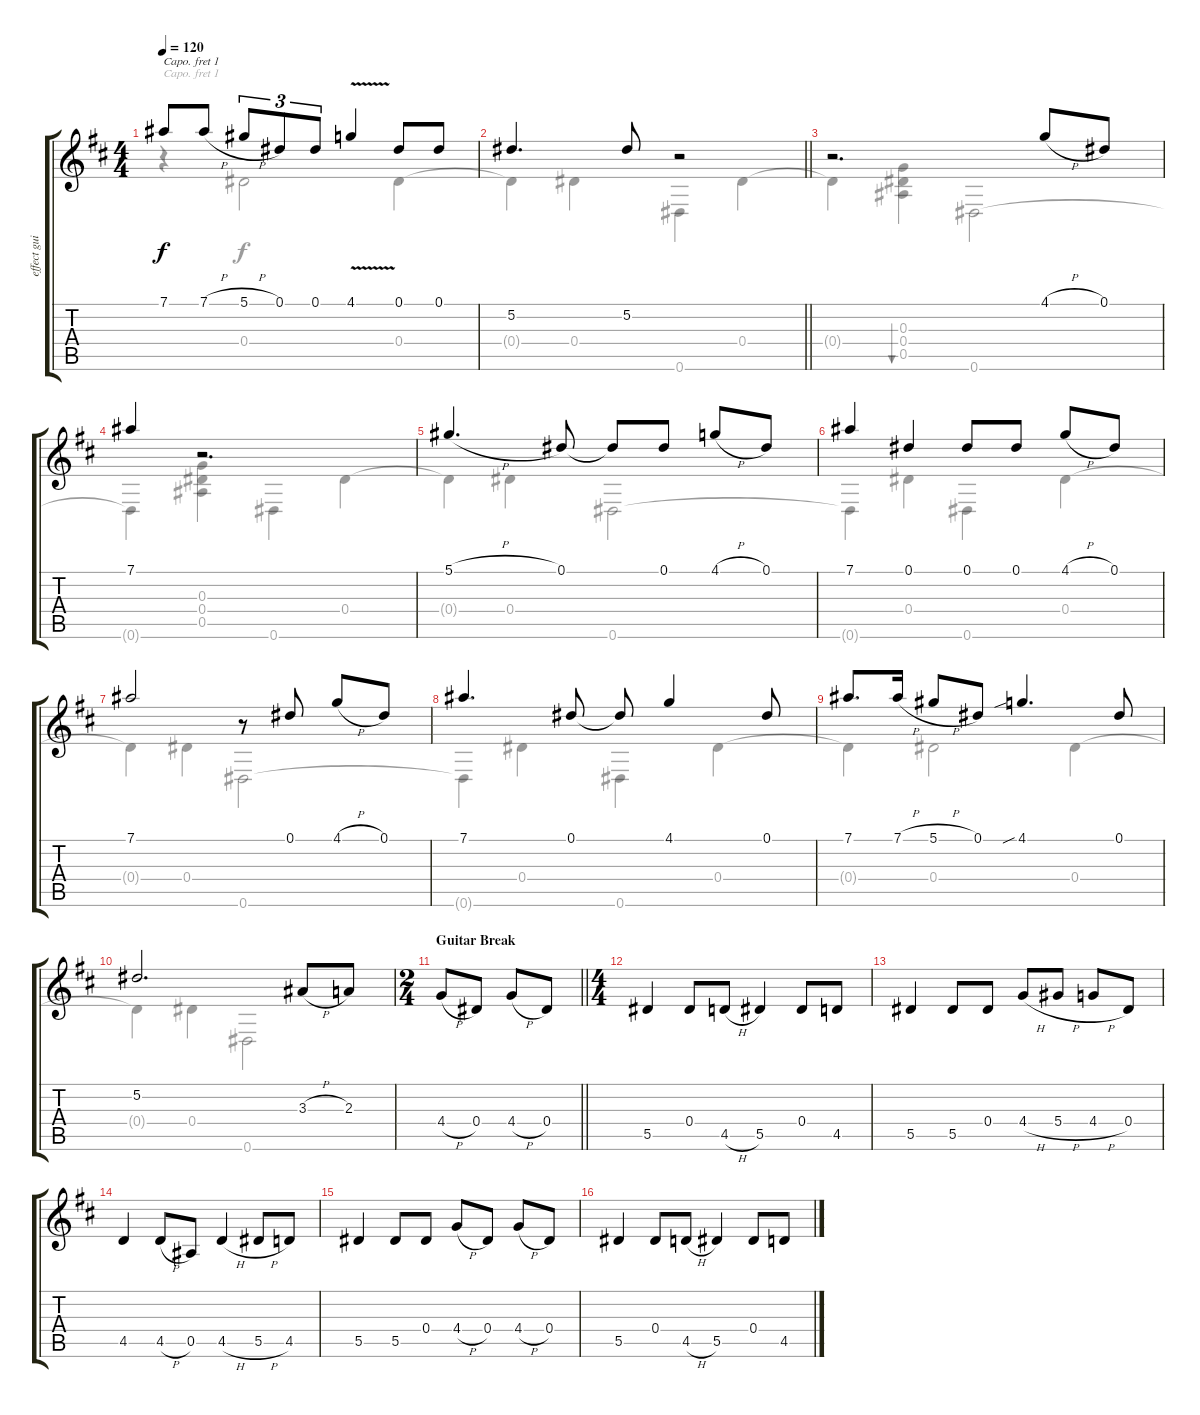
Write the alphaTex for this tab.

\track ("effect guitar" "effect gui") {instrument acousticguitarsteel}
\staff {score tabs}
\capo 1
\tuning (D4 A3 Gb3 D3 A2 D2) {hide}
\voice
\ts (4 4)
\tempo 120
\clef g2
\ks d
7.1.8{dy f} 7.1{h}.8 5.1{h}.8{tu (3 2)} 0.1.8{tu (3 2)} 0.1.8{tu (3 2)} 4.1{v}.4 0.1.8 0.1.8 |
\barLineRight lightlight
5.2.4{d} 5.2.8 r.2 |
r.2{d} 4.1{h}.8 0.1.8 |
7.1.4 r.2{d} |
5.1{h}.4{d} 0.1.8 0.1{t}.8 0.1.8 4.1{h}.8 0.1.8 |
7.1.4 0.1.4 0.1.8 0.1.8 4.1{h}.8 0.1.8 |
7.1.2 r.8 0.1.8 4.1{h}.8 0.1.8 |
7.1.4{d} 0.1.8 0.1{t}.8 4.1.4 0.1.8 |
7.1.8{d} 7.1{h}.16 5.1{h}.8 0.1.8 4.1{sib}.4{d} 0.1.8 |
5.2.2{d} 3.3{h}.8 2.3.8 |
\ts (2 4)
\section ("" "Guitar Break")
\barLineRight lightlight
4.4{h}.8 0.4.8 4.4{h}.8 0.4.8 |
\ts (4 4)
5.5.4 0.4.8 4.5{h}.8 5.5.4 0.4.8 4.5.8 |
5.5.4 5.5.8 0.4.8 4.4{h}.8 5.4{h}.8 4.4{h}.8 0.4.8 |
4.5.4 4.5{h}.8 0.5.8 4.5{h}.4 5.5{h}.8 4.5.8 |
5.5.4 5.5.8 0.4.8 4.4{h}.8 0.4.8 4.4{h}.8 0.4.8 |
5.5.4 0.4.8 4.5{h}.8 5.5.4 0.4.8 4.5.8
\voice
\clef g2
\ottava regular
\simile none
\ks d
r.4{dy f} 0.4.2 0.4.4 |
\barLineRight lightlight
0.4{t}.4 0.4.4 0.6.4 0.4.4 |
0.4{t}.4 (0.3 0.4 0.5).4{bu 30} 0.6.2 |
0.6{t}.4 (0.3 0.4 0.5).4 0.6.4 0.4.4 |
0.4{t}.4 0.4.4 0.6.2 |
0.6{t}.4 0.4.4 0.6.4 0.4.4 |
0.4{t}.4 0.4.4 0.6.2 |
0.6{t}.4 0.4.4 0.6.4 0.4.4 |
0.4{t}.4 0.4.2 0.4.4 |
0.4{t}.4 0.4.4 0.6.2 |
\barLineRight lightlight
|
|
|
|
|
